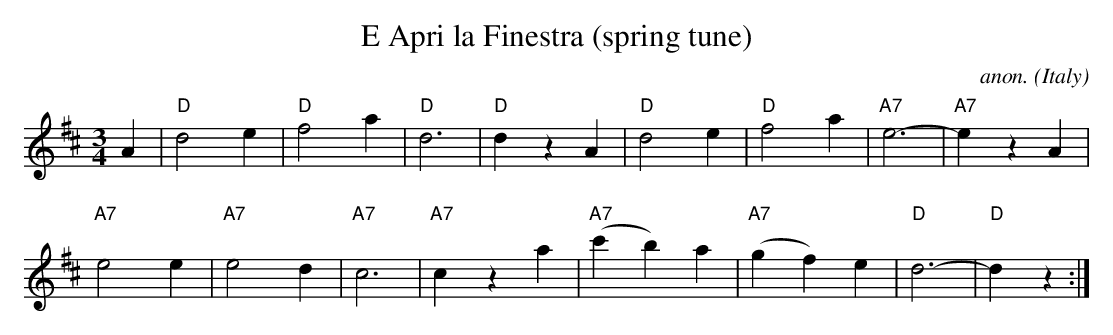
X:1
T:E Apri la Finestra (spring tune)
C:anon.
O:Italy
M:3/4
L:1/4
K:D
A|"D"d2e|"D"f2a|"D"d3|"D"d z A|"D"d2e|"D"f2a|"A7"e3-|"A7"e z A|
"A7"e2e|"A7"e2d|"A7"c3|"A7"c z a|"A7"(c'b)a|"A7"(gf)e|"D"d3-|"D"d z:|
